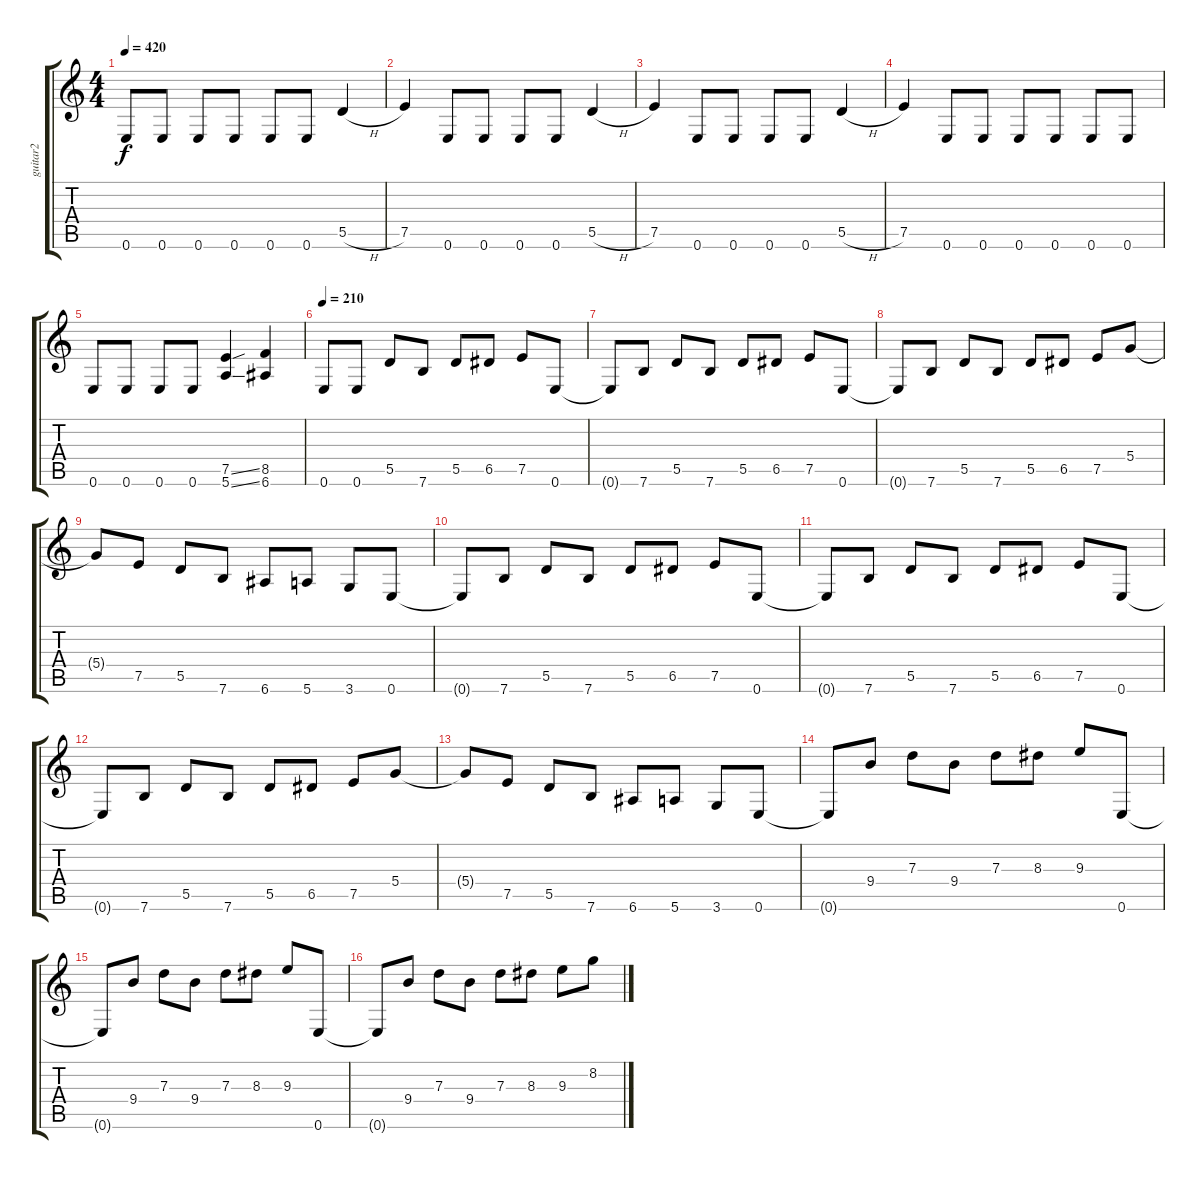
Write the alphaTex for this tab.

\track ("guitar2" "guitar2") {instrument distortionguitar}
\staff {score tabs}
\tuning (E4 B3 G3 D3 A2 E2) {hide}
\ts (4 4)
\tempo 420
\clef g2
\ks c
0.6.8{dy f} 0.6.8 0.6.8 0.6.8 0.6.8 0.6.8 5.5{h}.4 |
7.5.4 0.6.8 0.6.8 0.6.8 0.6.8 5.5{h}.4 |
7.5.4 0.6.8 0.6.8 0.6.8 0.6.8 5.5{h}.4 |
7.5.4 0.6.8 0.6.8 0.6.8 0.6.8 0.6.8 0.6.8 |
0.6.8 0.6.8 0.6.8 0.6.8 (7.5{ss} 5.6{ss}).4 (8.5 6.6).4 |
\tempo 210
0.6.8 0.6.8 5.5.8 7.6.8 5.5.8 6.5.8 7.5.8 0.6.8 |
0.6{t}.8 7.6.8 5.5.8 7.6.8 5.5.8 6.5.8 7.5.8 0.6.8 |
0.6{t}.8 7.6.8 5.5.8 7.6.8 5.5.8 6.5.8 7.5.8 5.4.8 |
5.4{t}.8 7.5.8 5.5.8 7.6.8 6.6.8 5.6.8 3.6.8 0.6.8 |
0.6{t}.8 7.6.8 5.5.8 7.6.8 5.5.8 6.5.8 7.5.8 0.6.8 |
0.6{t}.8 7.6.8 5.5.8 7.6.8 5.5.8 6.5.8 7.5.8 0.6.8 |
0.6{t}.8 7.6.8 5.5.8 7.6.8 5.5.8 6.5.8 7.5.8 5.4.8 |
5.4{t}.8 7.5.8 5.5.8 7.6.8 6.6.8 5.6.8 3.6.8 0.6.8 |
0.6{t}.8 9.4.8 7.3.8 9.4.8 7.3.8 8.3.8 9.3.8 0.6.8 |
0.6{t}.8 9.4.8 7.3.8 9.4.8 7.3.8 8.3.8 9.3.8 0.6.8 |
0.6{t}.8 9.4.8 7.3.8 9.4.8 7.3.8 8.3.8 9.3.8 8.2.8
